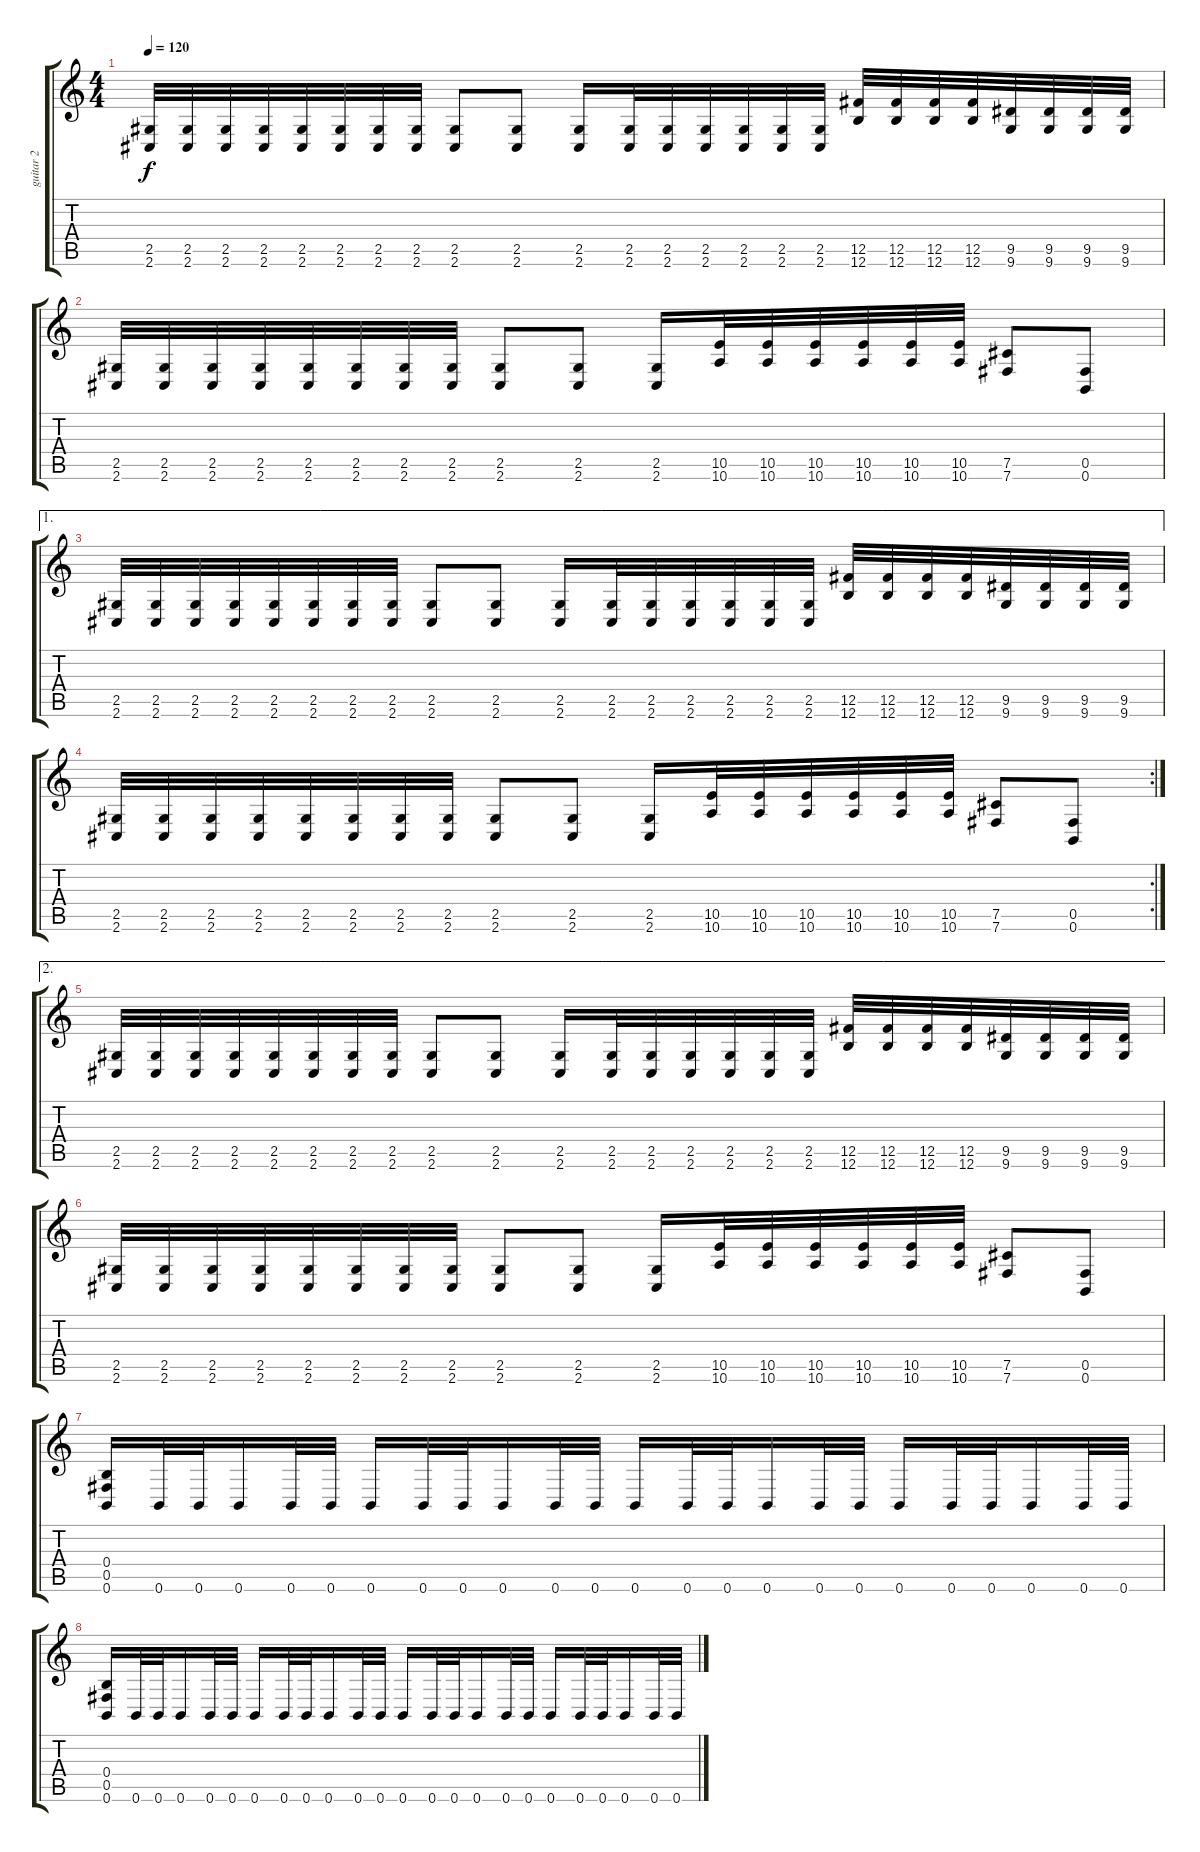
\track ("guitar 2" "guitar 2") {instrument overdrivenguitar}
\staff {score tabs}
\tuning (Db4 Ab3 E3 B2 Gb2 B1) {hide}
\ts (4 4)
\tempo 120
\clef g2
\ks c
(2.5 2.6).32{dy f} (2.5 2.6).32 (2.5 2.6).32 (2.5 2.6).32 (2.5 2.6).32 (2.5 2.6).32 (2.5 2.6).32 (2.5 2.6).32 (2.5 2.6).8 (2.5 2.6).8 (2.5 2.6).16 (2.5 2.6).32 (2.5 2.6).32 (2.5 2.6).32 (2.5 2.6).32 (2.5 2.6).32 (2.5 2.6).32 (12.5 12.6).32 (12.5 12.6).32 (12.5 12.6).32 (12.5 12.6).32 (9.5 9.6).32 (9.5 9.6).32 (9.5 9.6).32 (9.5 9.6).32 |
(2.5 2.6).32 (2.5 2.6).32 (2.5 2.6).32 (2.5 2.6).32 (2.5 2.6).32 (2.5 2.6).32 (2.5 2.6).32 (2.5 2.6).32 (2.5 2.6).8 (2.5 2.6).8 (2.5 2.6).16 (10.5 10.6).32 (10.5 10.6).32 (10.5 10.6).32 (10.5 10.6).32 (10.5 10.6).32 (10.5 10.6).32 (7.5 7.6).8 (0.5 0.6).8 |
\ae 1
(2.5 2.6).32 (2.5 2.6).32 (2.5 2.6).32 (2.5 2.6).32 (2.5 2.6).32 (2.5 2.6).32 (2.5 2.6).32 (2.5 2.6).32 (2.5 2.6).8 (2.5 2.6).8 (2.5 2.6).16 (2.5 2.6).32 (2.5 2.6).32 (2.5 2.6).32 (2.5 2.6).32 (2.5 2.6).32 (2.5 2.6).32 (12.5 12.6).32 (12.5 12.6).32 (12.5 12.6).32 (12.5 12.6).32 (9.5 9.6).32 (9.5 9.6).32 (9.5 9.6).32 (9.5 9.6).32 |
\rc 2
(2.5 2.6).32 (2.5 2.6).32 (2.5 2.6).32 (2.5 2.6).32 (2.5 2.6).32 (2.5 2.6).32 (2.5 2.6).32 (2.5 2.6).32 (2.5 2.6).8 (2.5 2.6).8 (2.5 2.6).16 (10.5 10.6).32 (10.5 10.6).32 (10.5 10.6).32 (10.5 10.6).32 (10.5 10.6).32 (10.5 10.6).32 (7.5 7.6).8 (0.5 0.6).8 |
\ae 2
(2.5 2.6).32 (2.5 2.6).32 (2.5 2.6).32 (2.5 2.6).32 (2.5 2.6).32 (2.5 2.6).32 (2.5 2.6).32 (2.5 2.6).32 (2.5 2.6).8 (2.5 2.6).8 (2.5 2.6).16 (2.5 2.6).32 (2.5 2.6).32 (2.5 2.6).32 (2.5 2.6).32 (2.5 2.6).32 (2.5 2.6).32 (12.5 12.6).32 (12.5 12.6).32 (12.5 12.6).32 (12.5 12.6).32 (9.5 9.6).32 (9.5 9.6).32 (9.5 9.6).32 (9.5 9.6).32 |
(2.5 2.6).32 (2.5 2.6).32 (2.5 2.6).32 (2.5 2.6).32 (2.5 2.6).32 (2.5 2.6).32 (2.5 2.6).32 (2.5 2.6).32 (2.5 2.6).8 (2.5 2.6).8 (2.5 2.6).16 (10.5 10.6).32 (10.5 10.6).32 (10.5 10.6).32 (10.5 10.6).32 (10.5 10.6).32 (10.5 10.6).32 (7.5 7.6).8 (0.5 0.6).8 |
(0.4 0.5 0.6).16 0.6.32 0.6.32 0.6.16 0.6.32 0.6.32 0.6.16 0.6.32 0.6.32 0.6.16 0.6.32 0.6.32 0.6.16 0.6.32 0.6.32 0.6.16 0.6.32 0.6.32 0.6.16 0.6.32 0.6.32 0.6.16 0.6.32 0.6.32 |
(0.4 0.5 0.6).16 0.6.32 0.6.32 0.6.16 0.6.32 0.6.32 0.6.16 0.6.32 0.6.32 0.6.16 0.6.32 0.6.32 0.6.16 0.6.32 0.6.32 0.6.16 0.6.32 0.6.32 0.6.16 0.6.32 0.6.32 0.6.16 0.6.32 0.6.32
